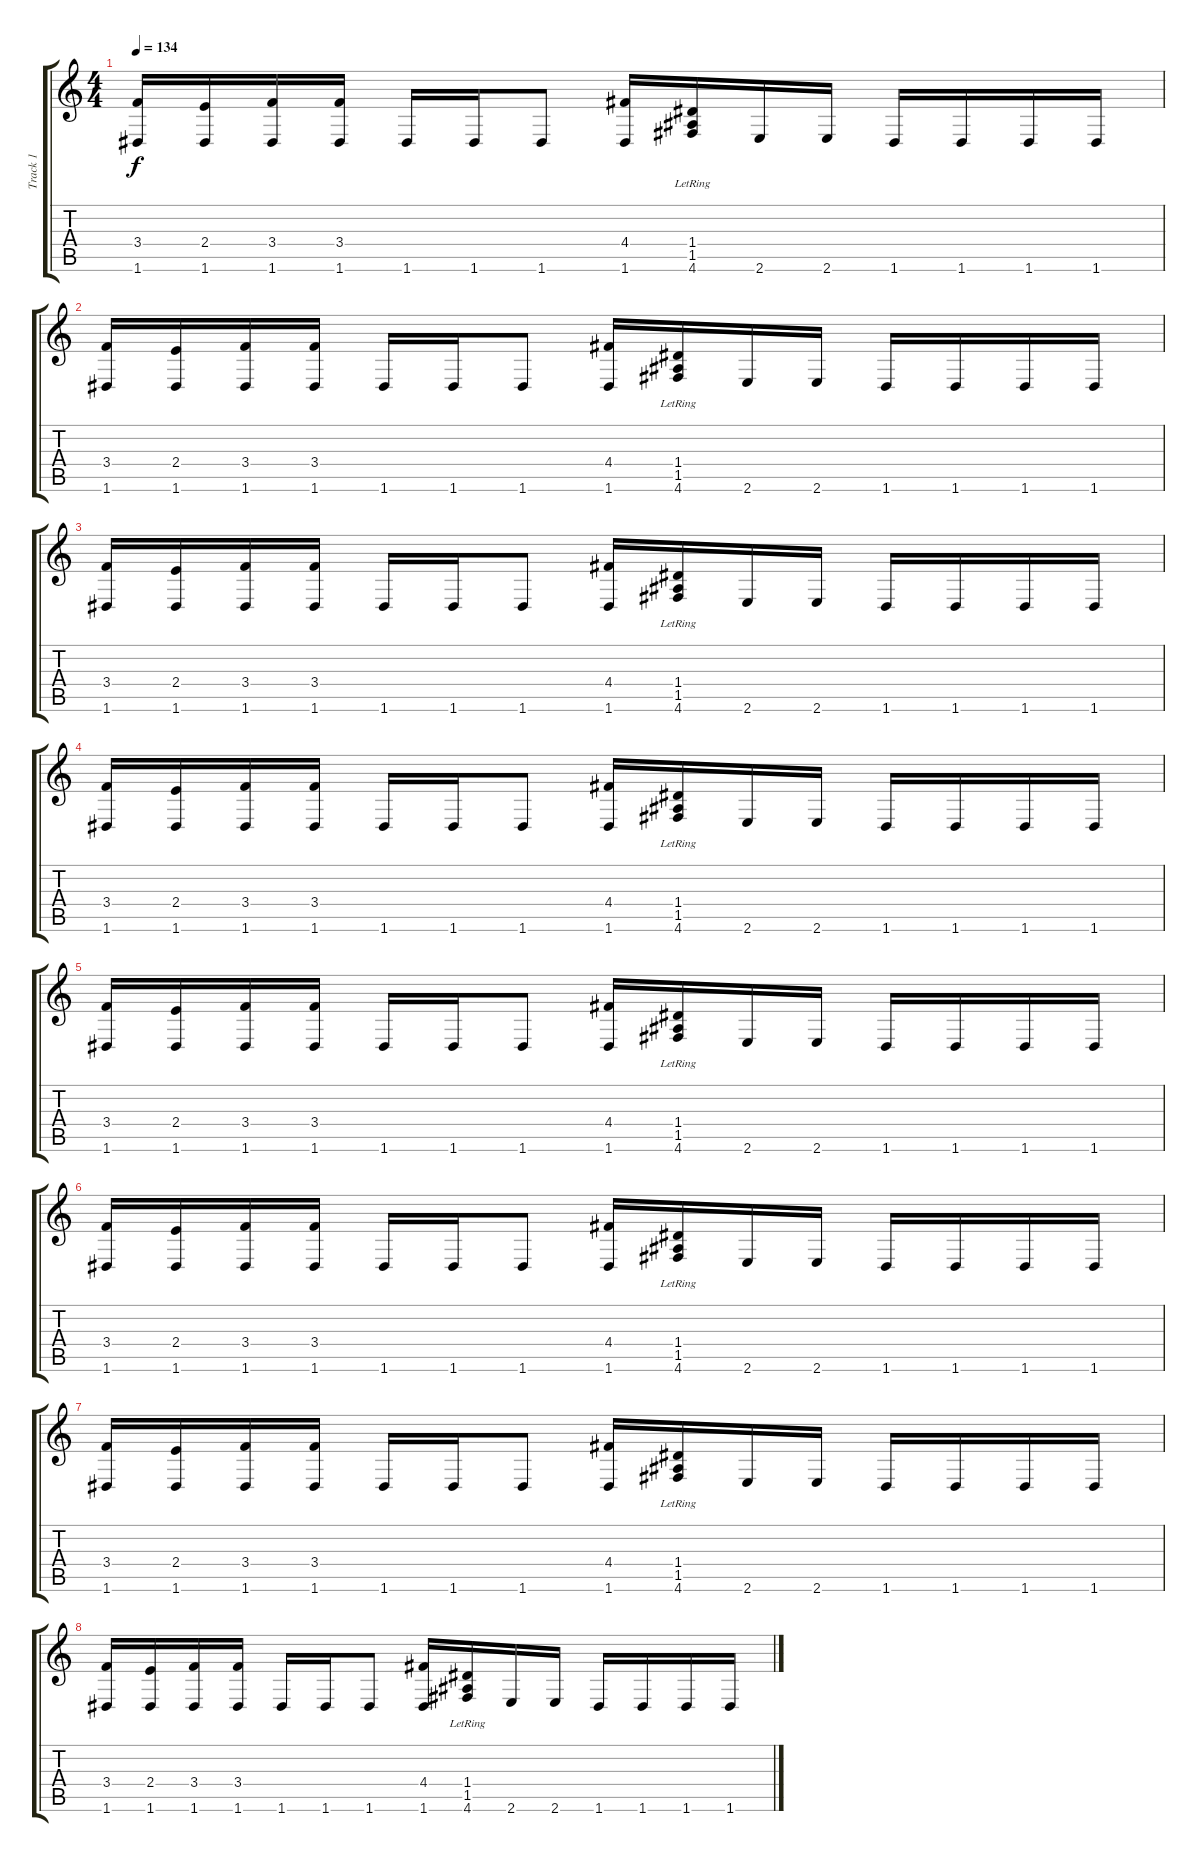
\track ("Track 1" "Track 1") {instrument distortionguitar}
\staff {score tabs}
\tuning (E4 B3 G3 D3 A2 D2) {hide}
\ts (4 4)
\tempo 134
\clef g2
\ks c
(3.4 1.6).16{dy f} (2.4 1.6).16 (3.4 1.6).16 (3.4 1.6).16 1.6.16 1.6.16 1.6.8 (4.4 1.6).16 (1.4{lr} 1.5 4.6).16 2.6.16 2.6.16 1.6.16 1.6.16 1.6.16 1.6.16 |
(3.4 1.6).16 (2.4 1.6).16 (3.4 1.6).16 (3.4 1.6).16 1.6.16 1.6.16 1.6.8 (4.4 1.6).16 (1.4{lr} 1.5 4.6).16 2.6.16 2.6.16 1.6.16 1.6.16 1.6.16 1.6.16 |
(3.4 1.6).16 (2.4 1.6).16 (3.4 1.6).16 (3.4 1.6).16 1.6.16 1.6.16 1.6.8 (4.4 1.6).16 (1.4{lr} 1.5 4.6).16 2.6.16 2.6.16 1.6.16 1.6.16 1.6.16 1.6.16 |
(3.4 1.6).16 (2.4 1.6).16 (3.4 1.6).16 (3.4 1.6).16 1.6.16 1.6.16 1.6.8 (4.4 1.6).16 (1.4{lr} 1.5 4.6).16 2.6.16 2.6.16 1.6.16 1.6.16 1.6.16 1.6.16 |
(3.4 1.6).16 (2.4 1.6).16 (3.4 1.6).16 (3.4 1.6).16 1.6.16 1.6.16 1.6.8 (4.4 1.6).16 (1.4{lr} 1.5 4.6).16 2.6.16 2.6.16 1.6.16 1.6.16 1.6.16 1.6.16 |
(3.4 1.6).16 (2.4 1.6).16 (3.4 1.6).16 (3.4 1.6).16 1.6.16 1.6.16 1.6.8 (4.4 1.6).16 (1.4{lr} 1.5 4.6).16 2.6.16 2.6.16 1.6.16 1.6.16 1.6.16 1.6.16 |
(3.4 1.6).16 (2.4 1.6).16 (3.4 1.6).16 (3.4 1.6).16 1.6.16 1.6.16 1.6.8 (4.4 1.6).16 (1.4{lr} 1.5 4.6).16 2.6.16 2.6.16 1.6.16 1.6.16 1.6.16 1.6.16 |
(3.4 1.6).16 (2.4 1.6).16 (3.4 1.6).16 (3.4 1.6).16 1.6.16 1.6.16 1.6.8 (4.4 1.6).16 (1.4{lr} 1.5 4.6).16 2.6.16 2.6.16 1.6.16 1.6.16 1.6.16 1.6.16
